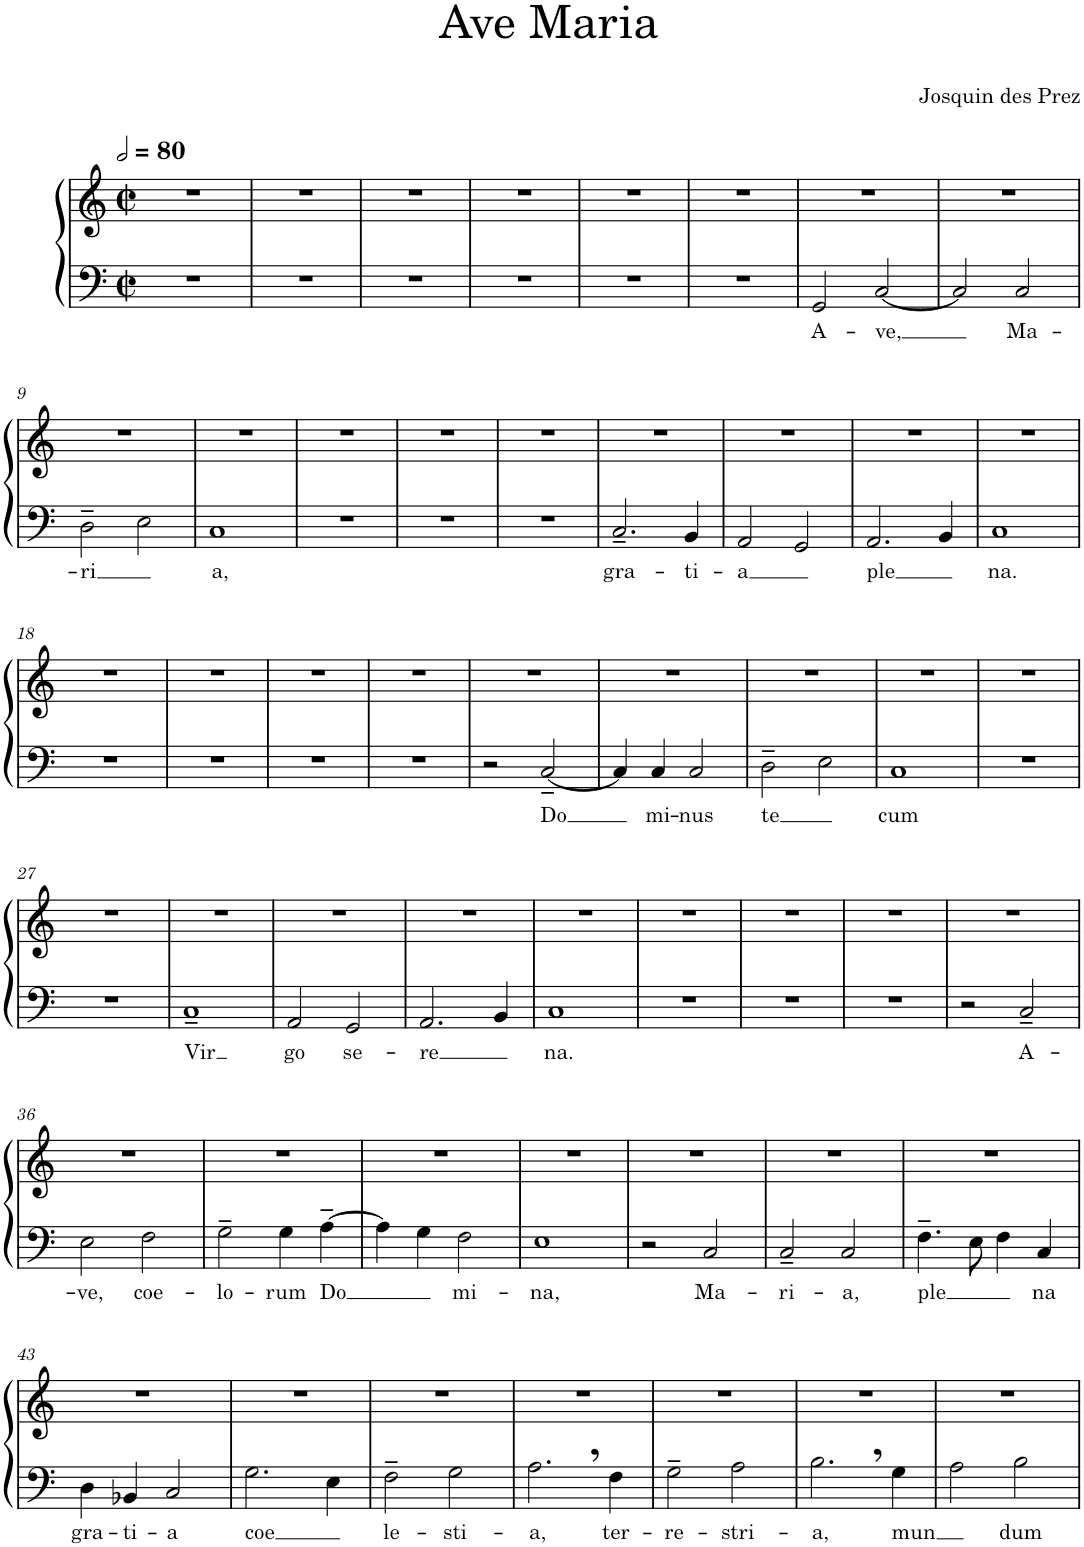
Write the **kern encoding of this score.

**kern	**text	**kern
*part1	*part1	*part1
*staff2	*staff2	*staff1
*I"Piano	*	*
*I'Pno.	*	*
*clefF4	*	*clefG2
*k[]	*	*k[]
*M2/2	*	*M2/2
*met(c|)	*	*met(c|)
*MM160	*	*MM160
=1	=1	=1
1r	.	1r
=2	=2	=2
1r	.	1r
=3	=3	=3
1r	.	1r
=4	=4	=4
1r	.	1r
=5	=5	=5
1r	.	1r
=6	=6	=6
1r	.	1r
=7	=7	=7
!	!LO:LY:b	!
2GG/	A-	1r
!	!LO:LY:b	!
[2C/	-ve,	.
=8	=8	=8
2C/]	.	1r
!	!LO:LY:b	!
2C/	Ma-	.
!!LO:LB:g=z
=9	=9	=9
!	!LO:LY:b	!
2D~\	-ri	1r
2E\	.	.
=10	=10	=10
!	!LO:LY:b	!
1C	a,	1r
=11	=11	=11
1r	.	1r
=12	=12	=12
1r	.	1r
=13	=13	=13
1r	.	1r
=14	=14	=14
!	!LO:LY:b	!
2.C~/	gra-	1r
!	!LO:LY:b	!
4BB/	-ti-	.
=15	=15	=15
!	!LO:LY:b	!
2AA/	-a	1r
2GG/	.	.
=16	=16	=16
!	!LO:LY:b	!
2.AA/	ple	1r
4BB/	.	.
=17	=17	=17
!	!LO:LY:b	!
1C	na.	1r
!!LO:LB:g=z
=18	=18	=18
1r	.	1r
=19	=19	=19
1r	.	1r
=20	=20	=20
1r	.	1r
=21	=21	=21
1r	.	1r
=22	=22	=22
2r	.	1r
!	!LO:LY:b	!
[2C~/	-Do	.
=23	=23	=23
4C/]	.	1r
!	!LO:LY:b	!
4C/	mi-	.
!	!LO:LY:b	!
2C/	-nus	.
=24	=24	=24
!	!LO:LY:b	!
2D~\	te	1r
2E\	.	.
=25	=25	=25
!	!LO:LY:b	!
1C	cum	1r
=26	=26	=26
1r	.	1r
!!LO:LB:g=z
=27	=27	=27
1r	.	1r
=28	=28	=28
!	!LO:LY:b	!
1C~	Vir	1r
=29	=29	=29
!	!LO:LY:b	!
2AA/	go	1r
!	!LO:LY:b	!
2GG/	se-	.
=30	=30	=30
!	!LO:LY:b	!
2.AA/	-re	1r
4BB/	.	.
=31	=31	=31
!	!LO:LY:b	!
1C	na.	1r
=32	=32	=32
1r	.	1r
=33	=33	=33
1r	.	1r
=34	=34	=34
1r	.	1r
=35	=35	=35
2r	.	1r
!	!LO:LY:b	!
2C~/	A-	.
!!LO:LB:g=z
=36	=36	=36
!	!LO:LY:b	!
2E\	-ve,	1r
!	!LO:LY:b	!
2F\	coe-	.
=37	=37	=37
!	!LO:LY:b	!
2G~\	-lo-	1r
!	!LO:LY:b	!
4G\	-rum	.
!	!LO:LY:b	!
[4A~\	Do	.
=38	=38	=38
4A\]	.	1r
4G\	.	.
!	!LO:LY:b	!
2F\	mi-	.
=39	=39	=39
!	!LO:LY:b	!
1E	-na,	1r
=40	=40	=40
2r	.	1r
!	!LO:LY:b	!
2C/	Ma-	.
=41	=41	=41
!	!LO:LY:b	!
2C~/	-ri-	1r
!	!LO:LY:b	!
2C/	-a,	.
=42	=42	=42
!	!LO:LY:b	!
4.F~\	ple	1r
8E\	.	.
4F\	.	.
!	!LO:LY:b	!
4C/	na	.
!!LO:LB:g=z
=43	=43	=43
!	!LO:LY:b	!
4D\	gra-	1r
!	!LO:LY:b	!
4BB-X/	-ti-	.
!	!LO:LY:b	!
2C/	-a	.
=44	=44	=44
!	!LO:LY:b	!
2.G\	coe	1r
4E\	.	.
=45	=45	=45
!	!LO:LY:b	!
2F~\	le-	1r
!	!LO:LY:b	!
2G\	-sti-	.
=46	=46	=46
!	!LO:LY:b	!
2.A,\	-a,	1r
!	!LO:LY:b	!
4F\	ter-	.
=47	=47	=47
!	!LO:LY:b	!
2G~\	-re-	1r
!	!LO:LY:b	!
2A\	-stri-	.
=48	=48	=48
!	!LO:LY:b	!
2.B,\	-a,	1r
!	!LO:LY:b	!
4G\	mun	.
=49	=49	=49
2A\	.	1r
!	!LO:LY:b	!
2B\	dum	.
=	=	=
*-	*-	*-
